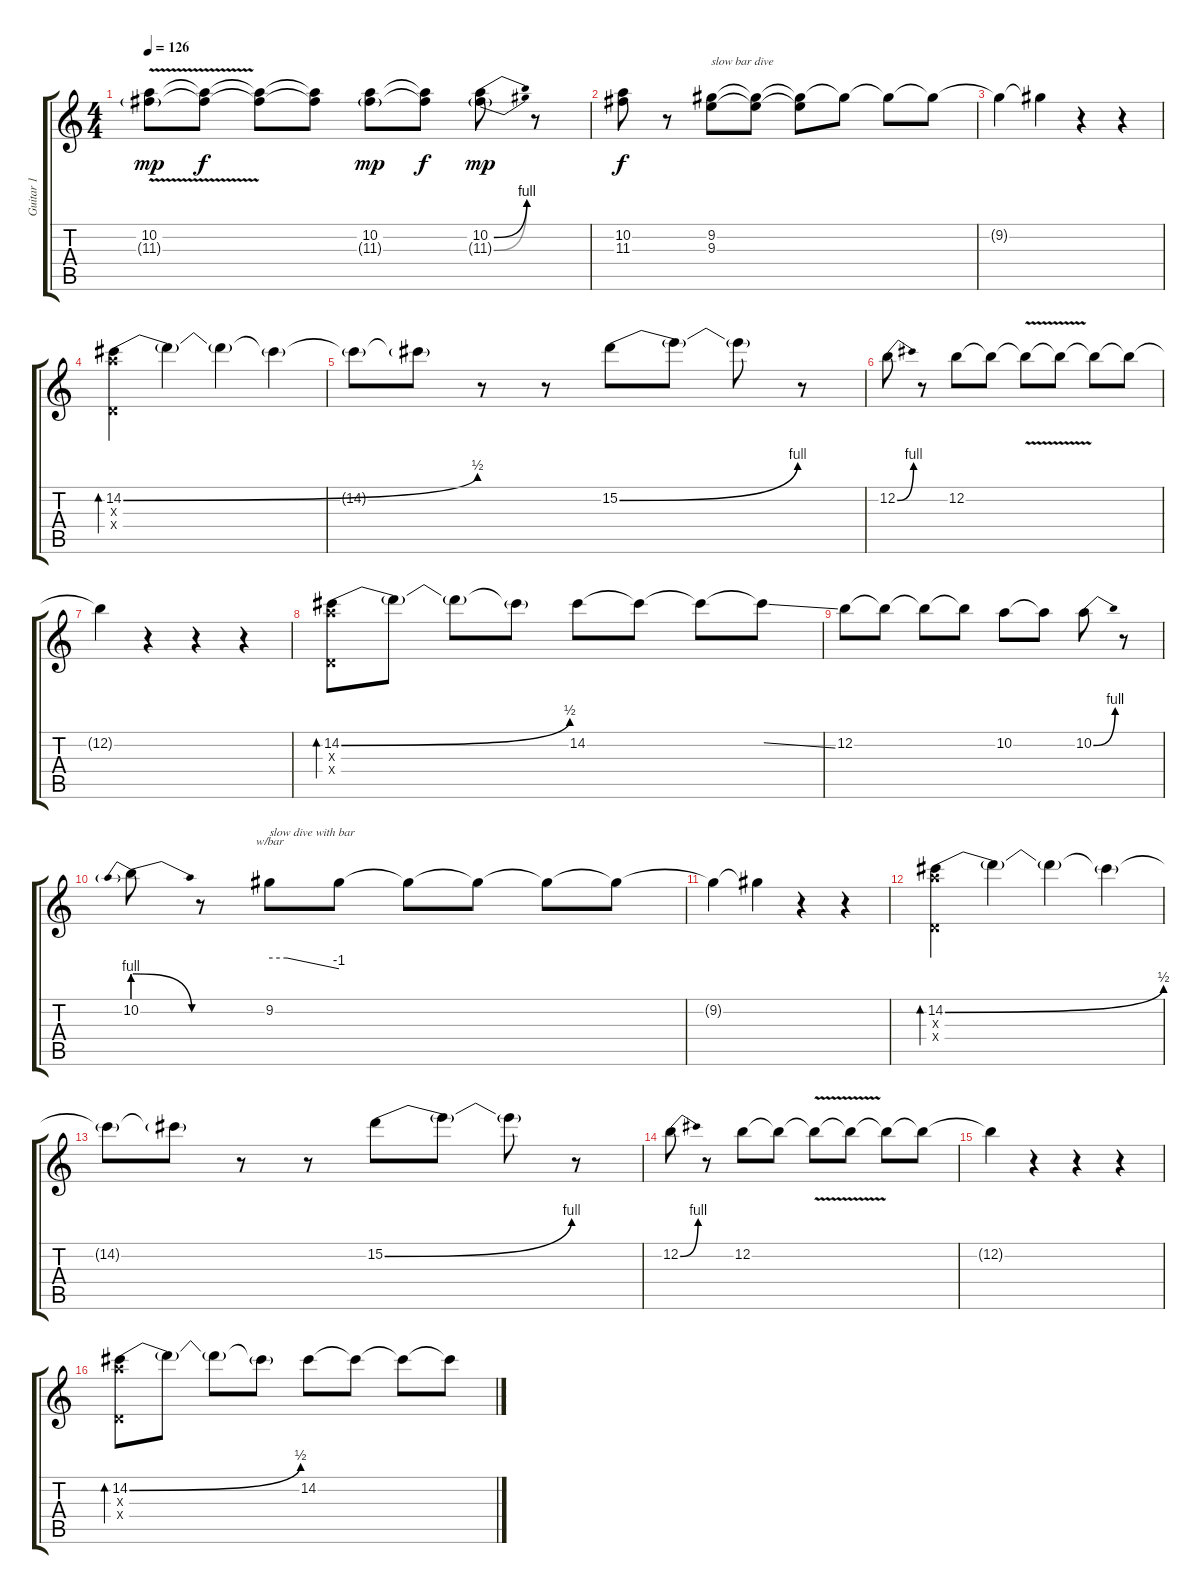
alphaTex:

\track ("Guitar 1" "Guitar 1") {instrument overdrivenguitar}
\staff {score tabs}
\tuning (E4 B3 G3 D3 A2 E2) {hide}
\ts (4 4)
\tempo 126
\clef g2
\ks c
(10.2{v} 11.3{v g}).8{dy mp} (10.2{t} 11.3{t}).8{dy f} (10.2{t} 11.3{t}).8 (10.2{t} 11.3{t}).8 (10.2 11.3{g}).8{dy mp} (10.2{t} 11.3{t}).8{dy f} (10.2{be (bend 0 0 60 4)} 11.3{be (bend 0 0 60 4) g}).8{dy mp} r.8 |
(10.2 11.3).8{dy f} r.8 (9.2 9.3).8{txt "slow bar dive"} (9.2{t} 9.3{t}).8 (9.2{t} 9.3{t}).8 9.2{t}.8 9.2{t}.8 9.2{t}.8 |
9.2{t}.4 9.2{t}.4 r.4 r.4 |
(14.2{be (bend 0 0 60 2)} 14.3{x} 0.4{x}).4{bd 120} 14.2{t}.4 14.2{t}.4 14.2{t}.4 |
14.2{t}.8 14.2{t}.8 r.8 r.8 15.2{be (bend 0 0 60 4)}.8 15.2{t}.8 15.2{t}.8 r.8 |
12.2{be (bend 0 0 60 4)}.8 r.8 12.2.8 12.2{t}.8 12.2{v t}.8 12.2{t}.8 12.2{t}.8 12.2{t}.8 |
12.2{t}.4 r.4 r.4 r.4 |
(14.2{be (bend 0 0 60 2)} 14.3{x} 0.4{x}).8{bd 120} 14.2{t}.8 14.2{t}.8 14.2{t}.8 14.2.8 14.2{t}.8 14.2{t}.8 14.2{ss t}.8 |
12.2.8 12.2{t}.8 12.2{t}.8 12.2{t}.8 10.2.8 10.2{t}.8 10.2{be (bend 0 0 60 4)}.8 r.8 |
10.2{be (prebendrelease 0 4 60 0)}.8 r.8 9.2.8{tbe (custom default 0 0 15 0 60 -4) txt "slow dive with bar"} 9.2{t}.8 9.2{t}.8 9.2{t}.8 9.2{t}.8 9.2{t}.8 |
9.2{t}.4 9.2{t}.4 r.4 r.4 |
(14.2{be (bend 0 0 60 2)} 14.3{x} 0.4{x}).4{bd 120 volume 11} 14.2{t}.4 14.2{t}.4 14.2{t}.4 |
14.2{t}.8 14.2{t}.8 r.8 r.8 15.2{be (bend 0 0 60 4)}.8 15.2{t}.8 15.2{t}.8 r.8 |
12.2{be (bend 0 0 60 4)}.8{volume 5} r.8 12.2.8 12.2{t}.8 12.2{v t}.8 12.2{t}.8 12.2{t}.8 12.2{t}.8 |
12.2{t}.4 r.4 r.4 r.4 |
(14.2{be (bend 0 0 60 2)} 14.3{x} 0.4{x}).8{bd 120} 14.2{t}.8 14.2{t}.8 14.2{t}.8 14.2.8 14.2{t}.8 14.2{t}.8 14.2{ss t}.8
